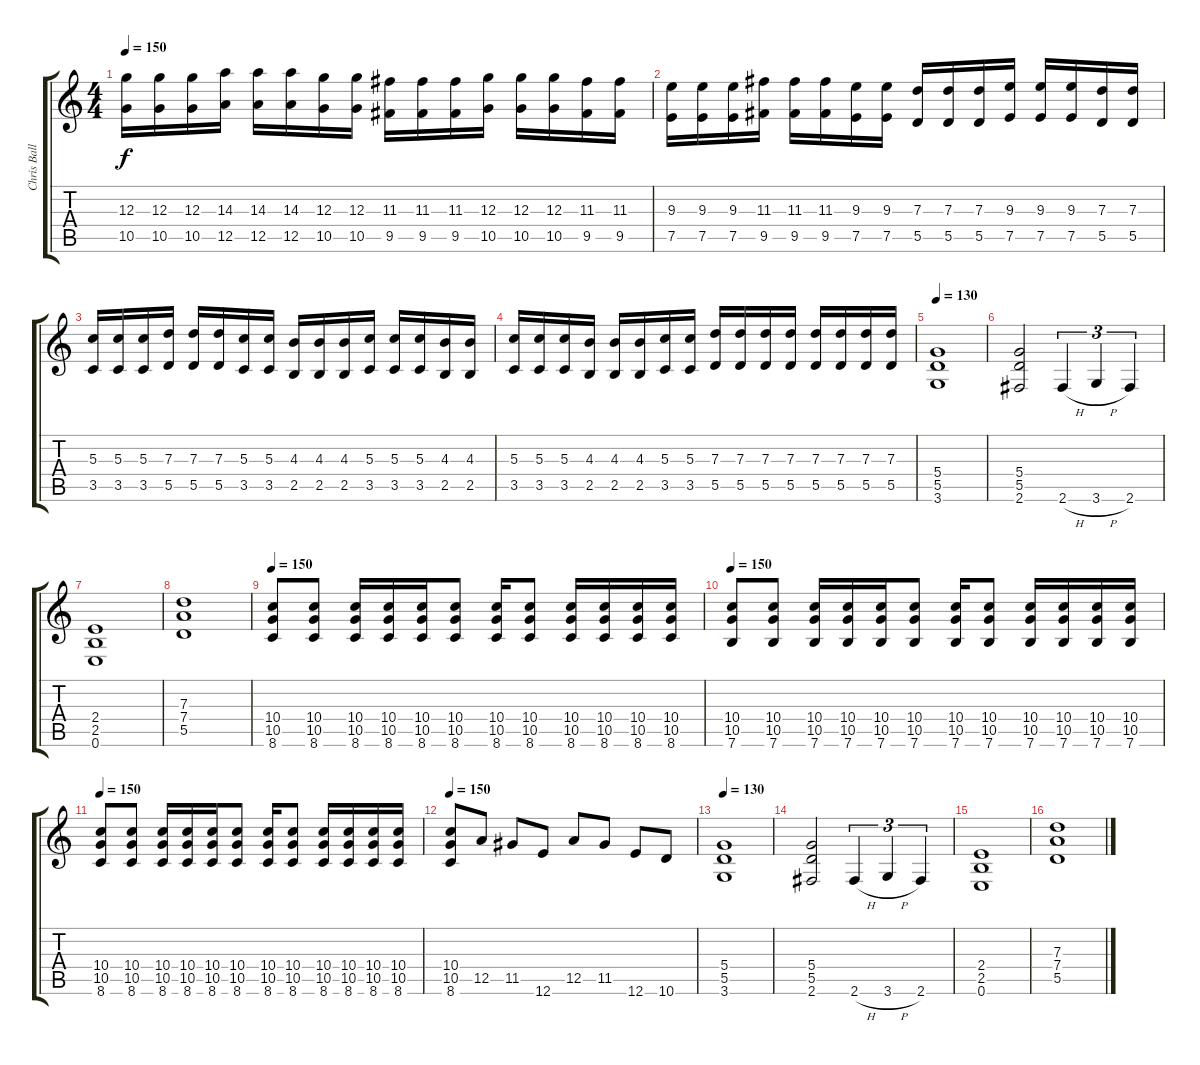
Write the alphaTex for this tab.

\track ("Chris Ballard (Lead Guitar)" "Chris Ball") {instrument distortionguitar}
\staff {score tabs}
\tuning (E4 B3 G3 D3 A2 E2) {hide}
\ts (4 4)
\tempo 150
\clef g2
\ks c
(12.3 10.5).16{dy f} (12.3 10.5).16 (12.3 10.5).16 (14.3 12.5).16 (14.3 12.5).16 (14.3 12.5).16 (12.3 10.5).16 (12.3 10.5).16 (11.3 9.5).16 (11.3 9.5).16 (11.3 9.5).16 (12.3 10.5).16 (12.3 10.5).16 (12.3 10.5).16 (11.3 9.5).16 (11.3 9.5).16 |
(9.3 7.5).16 (9.3 7.5).16 (9.3 7.5).16 (11.3 9.5).16 (11.3 9.5).16 (11.3 9.5).16 (9.3 7.5).16 (9.3 7.5).16 (7.3 5.5).16 (7.3 5.5).16 (7.3 5.5).16 (9.3 7.5).16 (9.3 7.5).16 (9.3 7.5).16 (7.3 5.5).16 (7.3 5.5).16 |
(5.3 3.5).16 (5.3 3.5).16 (5.3 3.5).16 (7.3 5.5).16 (7.3 5.5).16 (7.3 5.5).16 (5.3 3.5).16 (5.3 3.5).16 (4.3 2.5).16 (4.3 2.5).16 (4.3 2.5).16 (5.3 3.5).16 (5.3 3.5).16 (5.3 3.5).16 (4.3 2.5).16 (4.3 2.5).16 |
(5.3 3.5).16 (5.3 3.5).16 (5.3 3.5).16 (4.3 2.5).16 (4.3 2.5).16 (4.3 2.5).16 (5.3 3.5).16 (5.3 3.5).16 (7.3 5.5).16 (7.3 5.5).16 (7.3 5.5).16 (7.3 5.5).16 (7.3 5.5).16 (7.3 5.5).16 (7.3 5.5).16 (7.3 5.5).16 |
\tempo 130
(5.4 5.5 3.6).1 |
(5.4 5.5 2.6).2 2.6{h}.4{tu (3 2)} 3.6{h}.4{tu (3 2)} 2.6.4{tu (3 2)} |
(2.4 2.5 0.6).1 |
(7.3 7.4 5.5).1 |
\tempo 150
(10.4 10.5 8.6).8 (10.4 10.5 8.6).8 (10.4 10.5 8.6).16 (10.4 10.5 8.6).16 (10.4 10.5 8.6).16 (10.4 10.5 8.6).8 (10.4 10.5 8.6).16 (10.4 10.5 8.6).8 (10.4 10.5 8.6).16 (10.4 10.5 8.6).16 (10.4 10.5 8.6).16 (10.4 10.5 8.6).16 |
\tempo 150
(10.4 10.5 7.6).8 (10.4 10.5 7.6).8 (10.4 10.5 7.6).16 (10.4 10.5 7.6).16 (10.4 10.5 7.6).16 (10.4 10.5 7.6).8 (10.4 10.5 7.6).16 (10.4 10.5 7.6).8 (10.4 10.5 7.6).16 (10.4 10.5 7.6).16 (10.4 10.5 7.6).16 (10.4 10.5 7.6).16 |
\tempo 150
(10.4 10.5 8.6).8 (10.4 10.5 8.6).8 (10.4 10.5 8.6).16 (10.4 10.5 8.6).16 (10.4 10.5 8.6).16 (10.4 10.5 8.6).8 (10.4 10.5 8.6).16 (10.4 10.5 8.6).8 (10.4 10.5 8.6).16 (10.4 10.5 8.6).16 (10.4 10.5 8.6).16 (10.4 10.5 8.6).16 |
\tempo 150
(10.4 10.5 8.6).8 12.5.8 11.5.8 12.6.8 12.5.8 11.5.8 12.6.8 10.6.8 |
\tempo 130
(5.4 5.5 3.6).1 |
(5.4 5.5 2.6).2 2.6{h}.4{tu (3 2)} 3.6{h}.4{tu (3 2)} 2.6.4{tu (3 2)} |
(2.4 2.5 0.6).1 |
(7.3 7.4 5.5).1
